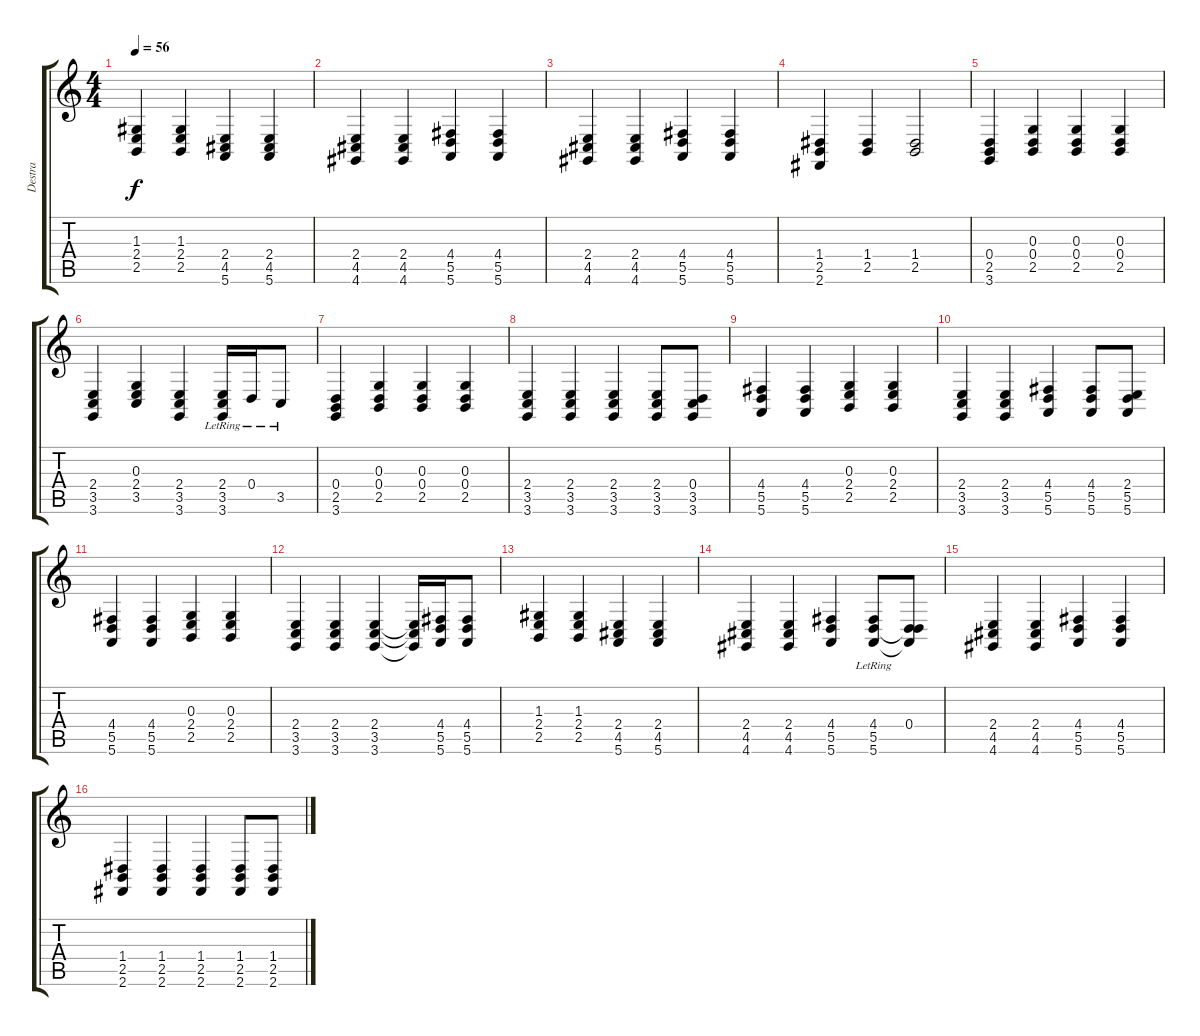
\track ("Destra" "Destra") {instrument acousticgrandpiano}
\staff {score tabs}
\tuning (E4 B3 G3 D3 A2 E2) {hide}
\ts (4 4)
\tempo 56
\clef g2
\ks c
(1.3 2.4 2.5).4{dy f} (1.3 2.4 2.5).4 (2.4 4.5 5.6).4 (2.4 4.5 5.6).4 |
(2.4 4.5 4.6).4 (2.4 4.5 4.6).4 (4.4 5.5 5.6).4 (4.4 5.5 5.6).4 |
(2.4 4.5 4.6).4 (2.4 4.5 4.6).4 (4.4 5.5 5.6).4 (4.4 5.5 5.6).4 |
(1.4 2.5 2.6).4 (1.4 2.5).4 (1.4 2.5).2 |
(0.4 2.5 3.6).4 (0.3 0.4 2.5).4 (0.3 0.4 2.5).4 (0.3 0.4 2.5).4 |
(2.4 3.5 3.6).4 (0.3 2.4 3.5).4 (2.4 3.5 3.6).4 (2.4{lr} 3.5{lr} 3.6{lr}).16 0.4{lr}.16 3.5{lr}.8 |
(0.4 2.5 3.6).4 (0.3 0.4 2.5).4 (0.3 0.4 2.5).4 (0.3 0.4 2.5).4 |
(2.4 3.5 3.6).4 (2.4 3.5 3.6).4 (2.4 3.5 3.6).4 (2.4 3.5 3.6).8 (0.4 3.5 3.6).8 |
(4.4 5.5 5.6).4 (4.4 5.5 5.6).4 (0.3 2.4 2.5).4 (0.3 2.4 2.5).4 |
(2.4 3.5 3.6).4 (2.4 3.5 3.6).4 (4.4 5.5 5.6).4 (4.4 5.5 5.6).8 (2.4 5.5 5.6).8 |
(4.4 5.5 5.6).4 (4.4 5.5 5.6).4 (0.3 2.4 2.5).4 (0.3 2.4 2.5).4 |
(2.4 3.5 3.6).4 (2.4 3.5 3.6).4 (2.4 3.5 3.6).4 (2.4{t} 3.5{t} 3.6{t}).16 (4.4 5.5 5.6).16 (4.4 5.5 5.6).8 |
(1.3 2.4 2.5).4 (1.3 2.4 2.5).4 (2.4 4.5 5.6).4 (2.4 4.5 5.6).4 |
(2.4 4.5 4.6).4 (2.4 4.5 4.6).4 (4.4 5.5 5.6).4 (4.4 5.5{lr} 5.6{lr}).8 (0.4 5.5{t} 5.6{t}).8 |
(2.4 4.5 4.6).4 (2.4 4.5 4.6).4 (4.4 5.5 5.6).4 (4.4 5.5 5.6).4 |
(1.4 2.5 2.6).4 (1.4 2.5 2.6).4 (1.4 2.5 2.6).4 (1.4 2.5 2.6).8 (1.4 2.5 2.6).8
